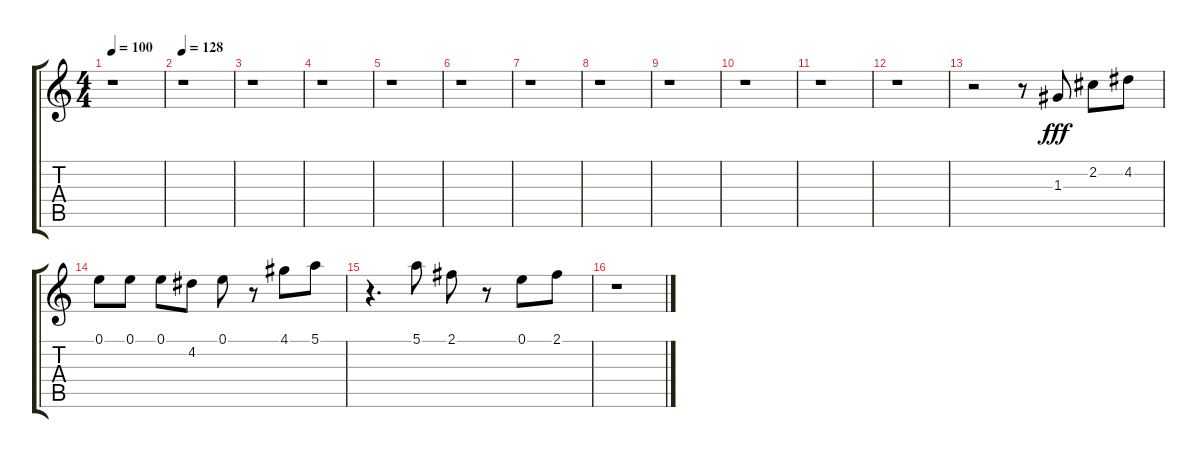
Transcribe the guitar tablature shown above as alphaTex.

\track "" {instrument overdrivenguitar}
\staff {score tabs}
\tuning (E4 B3 G3 D3 A2 E2) {hide}
\ts (4 4)
\tempo 100
\clef g2
\ks c
r.1{dy fff instrument overdrivenguitar} |
\tempo 128
r.1 |
r.1 |
r.1 |
r.1 |
r.1 |
r.1 |
r.1 |
r.1 |
r.1 |
r.1 |
r.1 |
r.2 r.8 1.3.8 2.2.8 4.2.8 |
0.1.8 0.1.8 0.1.8 4.2.8 0.1.8 r.8 4.1.8 5.1.8 |
r.4{d} 5.1.8 2.1.8 r.8 0.1.8 2.1.8 |
r.1
